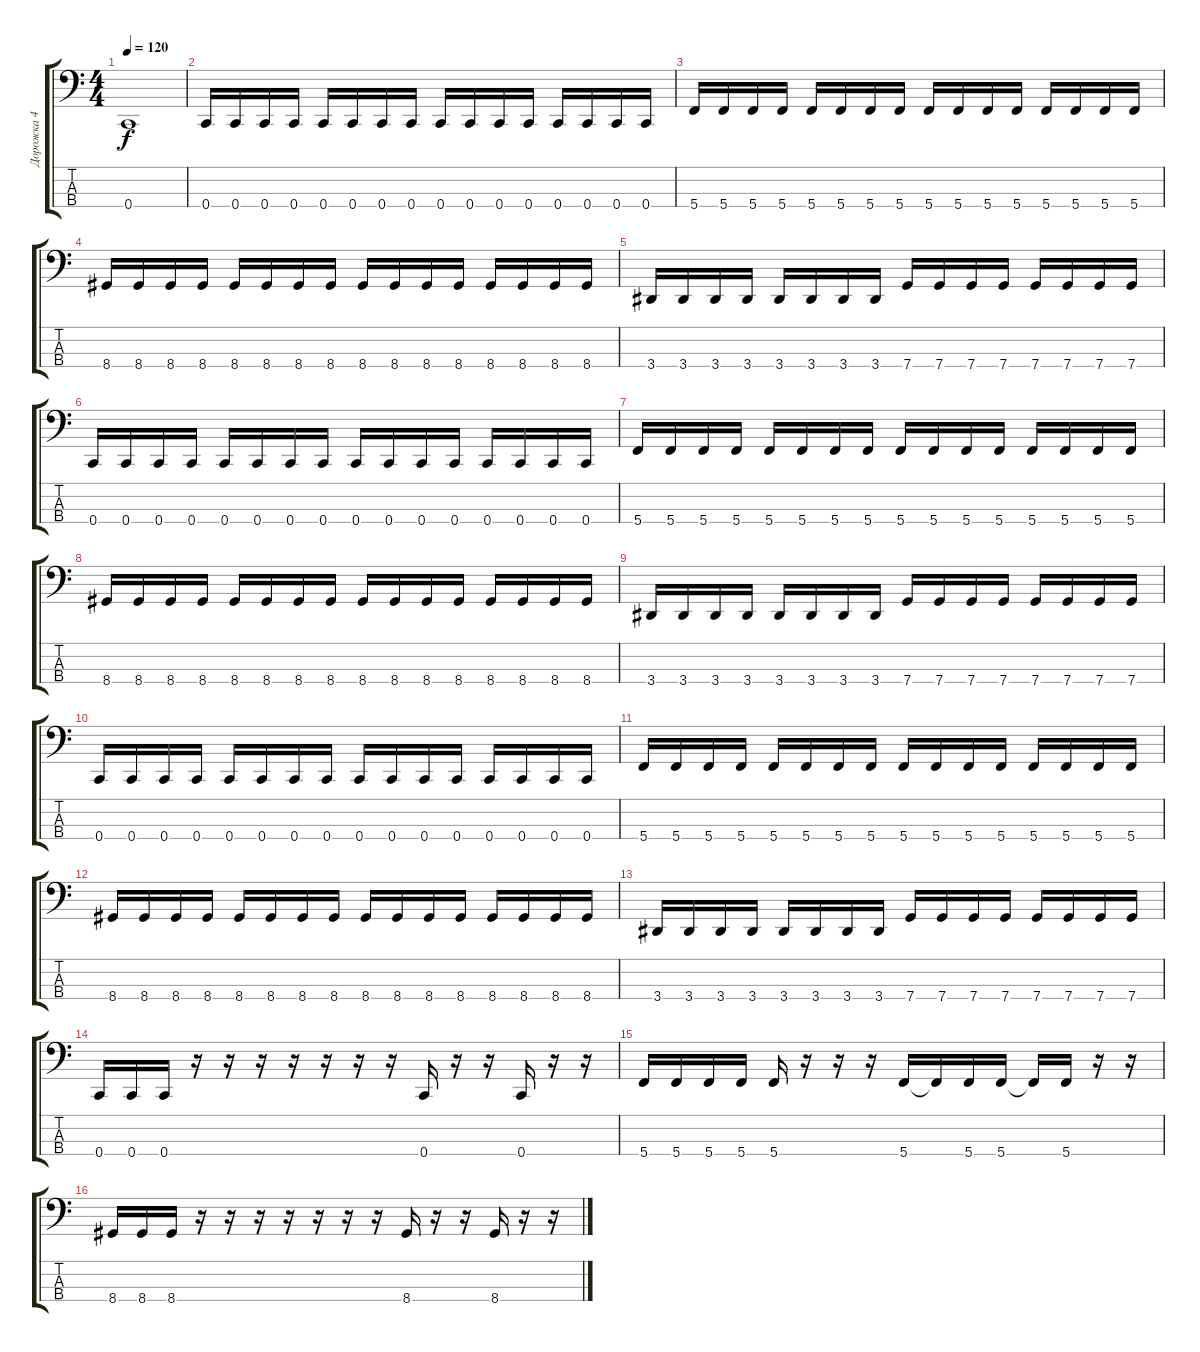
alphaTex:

\track ("Дорожка 4" "Дорожка 4") {instrument electricbasspick}
\staff {score tabs}
\tuning (F2 C2 G1 C1) {hide}
\ts (4 4)
\tempo 120
\clef f4
\ks c
0.4.1{dy f} |
0.4.16 0.4.16 0.4.16 0.4.16 0.4.16 0.4.16 0.4.16 0.4.16 0.4.16 0.4.16 0.4.16 0.4.16 0.4.16 0.4.16 0.4.16 0.4.16 |
5.4.16 5.4.16 5.4.16 5.4.16 5.4.16 5.4.16 5.4.16 5.4.16 5.4.16 5.4.16 5.4.16 5.4.16 5.4.16 5.4.16 5.4.16 5.4.16 |
8.4.16 8.4.16 8.4.16 8.4.16 8.4.16 8.4.16 8.4.16 8.4.16 8.4.16 8.4.16 8.4.16 8.4.16 8.4.16 8.4.16 8.4.16 8.4.16 |
3.4.16 3.4.16 3.4.16 3.4.16 3.4.16 3.4.16 3.4.16 3.4.16 7.4.16 7.4.16 7.4.16 7.4.16 7.4.16 7.4.16 7.4.16 7.4.16 |
0.4.16 0.4.16 0.4.16 0.4.16 0.4.16 0.4.16 0.4.16 0.4.16 0.4.16 0.4.16 0.4.16 0.4.16 0.4.16 0.4.16 0.4.16 0.4.16 |
5.4.16 5.4.16 5.4.16 5.4.16 5.4.16 5.4.16 5.4.16 5.4.16 5.4.16 5.4.16 5.4.16 5.4.16 5.4.16 5.4.16 5.4.16 5.4.16 |
8.4.16 8.4.16 8.4.16 8.4.16 8.4.16 8.4.16 8.4.16 8.4.16 8.4.16 8.4.16 8.4.16 8.4.16 8.4.16 8.4.16 8.4.16 8.4.16 |
3.4.16 3.4.16 3.4.16 3.4.16 3.4.16 3.4.16 3.4.16 3.4.16 7.4.16 7.4.16 7.4.16 7.4.16 7.4.16 7.4.16 7.4.16 7.4.16 |
0.4.16 0.4.16 0.4.16 0.4.16 0.4.16 0.4.16 0.4.16 0.4.16 0.4.16 0.4.16 0.4.16 0.4.16 0.4.16 0.4.16 0.4.16 0.4.16 |
5.4.16 5.4.16 5.4.16 5.4.16 5.4.16 5.4.16 5.4.16 5.4.16 5.4.16 5.4.16 5.4.16 5.4.16 5.4.16 5.4.16 5.4.16 5.4.16 |
8.4.16 8.4.16 8.4.16 8.4.16 8.4.16 8.4.16 8.4.16 8.4.16 8.4.16 8.4.16 8.4.16 8.4.16 8.4.16 8.4.16 8.4.16 8.4.16 |
3.4.16 3.4.16 3.4.16 3.4.16 3.4.16 3.4.16 3.4.16 3.4.16 7.4.16 7.4.16 7.4.16 7.4.16 7.4.16 7.4.16 7.4.16 7.4.16 |
0.4.16 0.4.16 0.4.16 r.16 r.16 r.16 r.16 r.16 r.16 r.16 0.4.16 r.16 r.16 0.4.16 r.16 r.16 |
5.4.16 5.4.16 5.4.16 5.4.16 5.4.16 r.16 r.16 r.16 5.4.16 5.4{t}.16 5.4.16 5.4.16 5.4{t}.16 5.4.16 r.16 r.16 |
8.4.16 8.4.16 8.4.16 r.16 r.16 r.16 r.16 r.16 r.16 r.16 8.4.16 r.16 r.16 8.4.16 r.16 r.16
